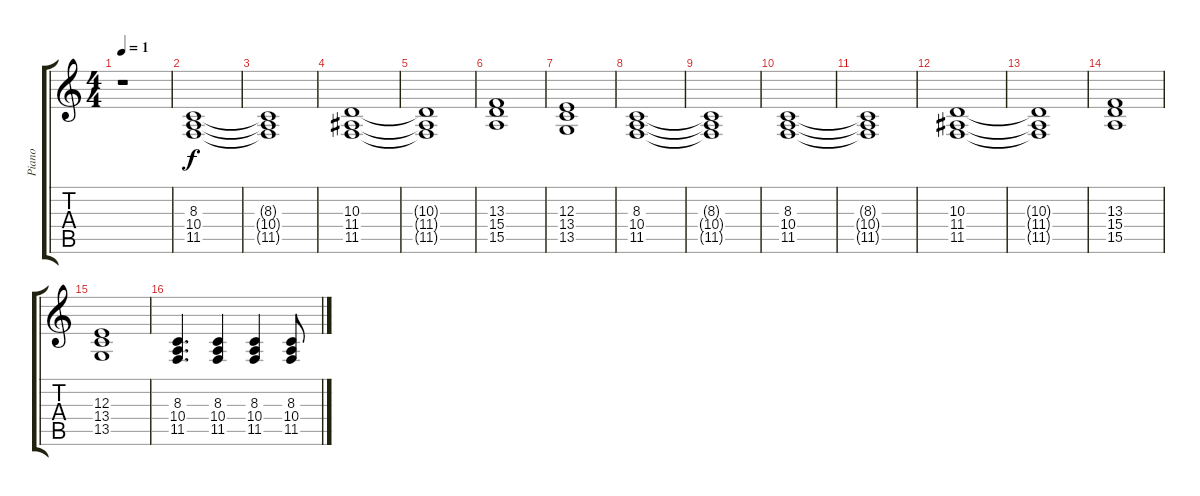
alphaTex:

\track ("Piano" "Piano") {instrument electricgrandpiano}
\staff {score tabs}
\tuning (C4 Bb3 E3 B2 Gb2 Db2) {hide}
\ts (4 4)
\tempo 1
\clef g2
\ks c
r.1{dy f} |
(8.3 10.4 11.5).1 |
(8.3{t} 10.4{t} 11.5{t}).1 |
(10.3 11.4 11.5).1 |
(10.3{t} 11.4{t} 11.5{t}).1 |
(13.3 15.4 15.5).1 |
(12.3 13.4 13.5).1 |
(8.3 10.4 11.5).1 |
(8.3{t} 10.4{t} 11.5{t}).1 |
(8.3 10.4 11.5).1 |
(8.3{t} 10.4{t} 11.5{t}).1 |
(10.3 11.4 11.5).1 |
(10.3{t} 11.4{t} 11.5{t}).1 |
(13.3 15.4 15.5).1 |
(12.3 13.4 13.5).1 |
(8.3 10.4 11.5).4{d} (8.3 10.4 11.5).4 (8.3 10.4 11.5).4 (8.3 10.4 11.5).8
